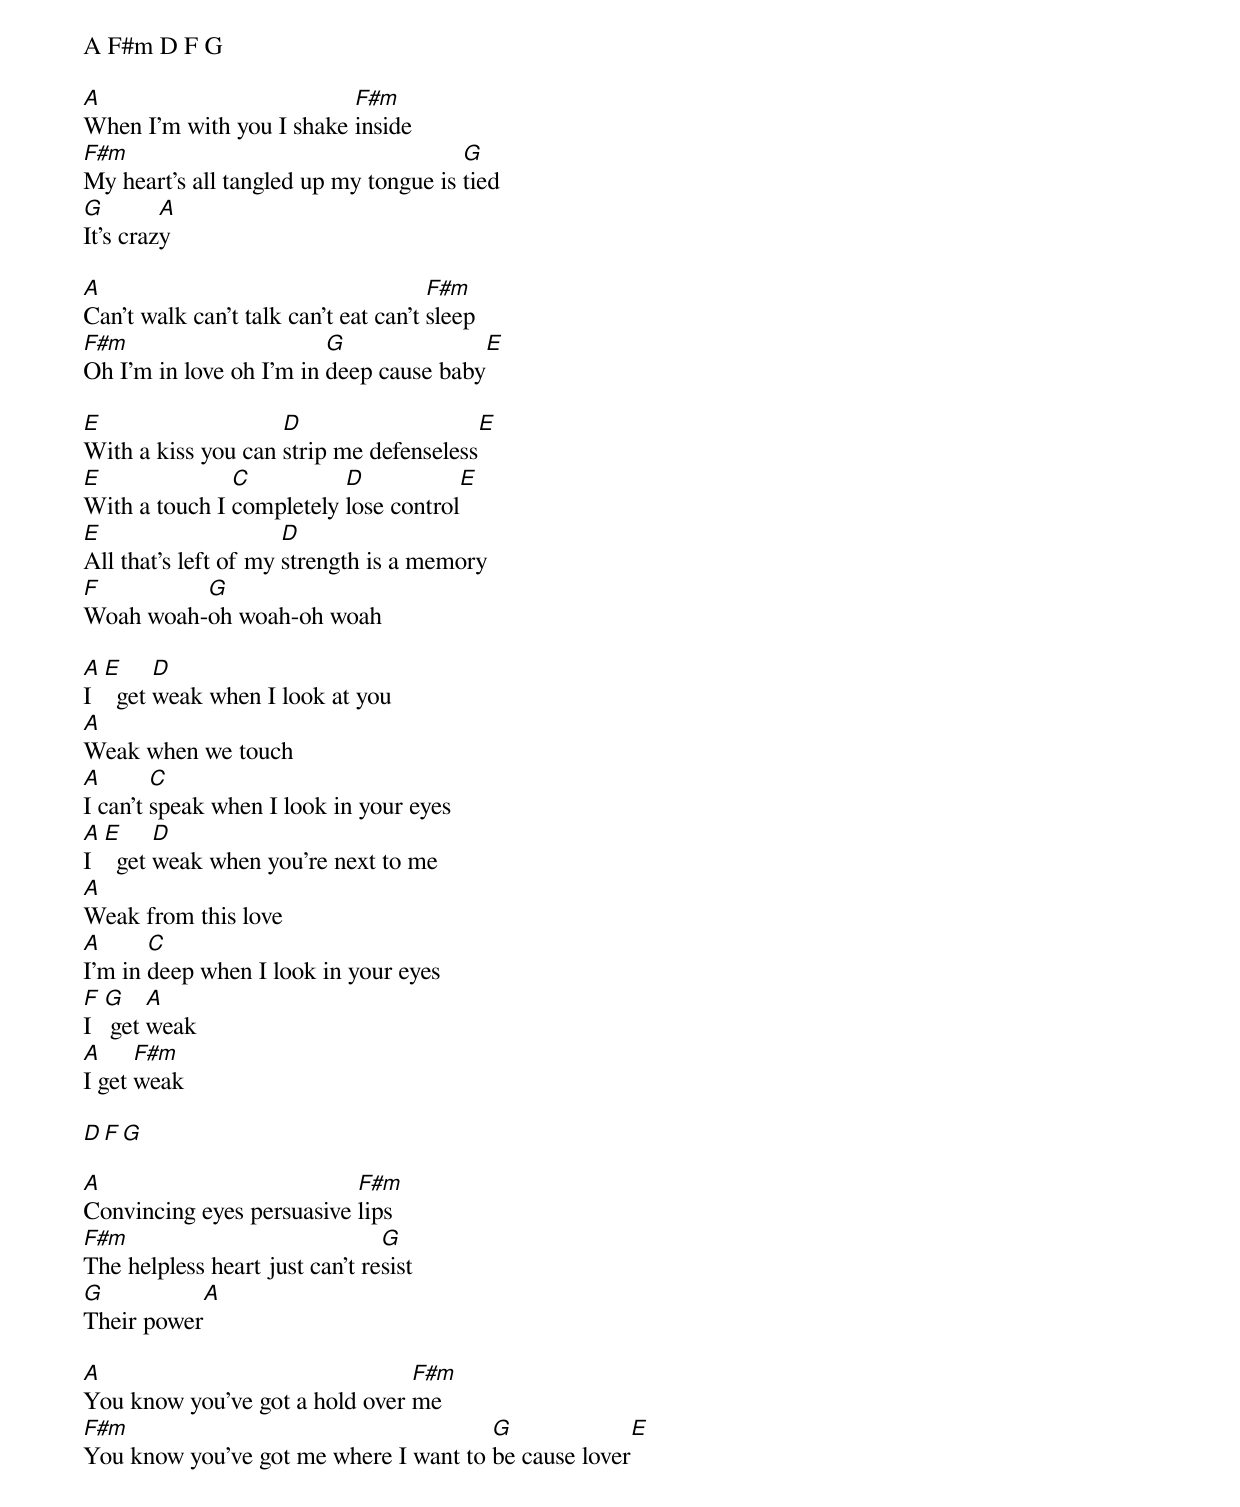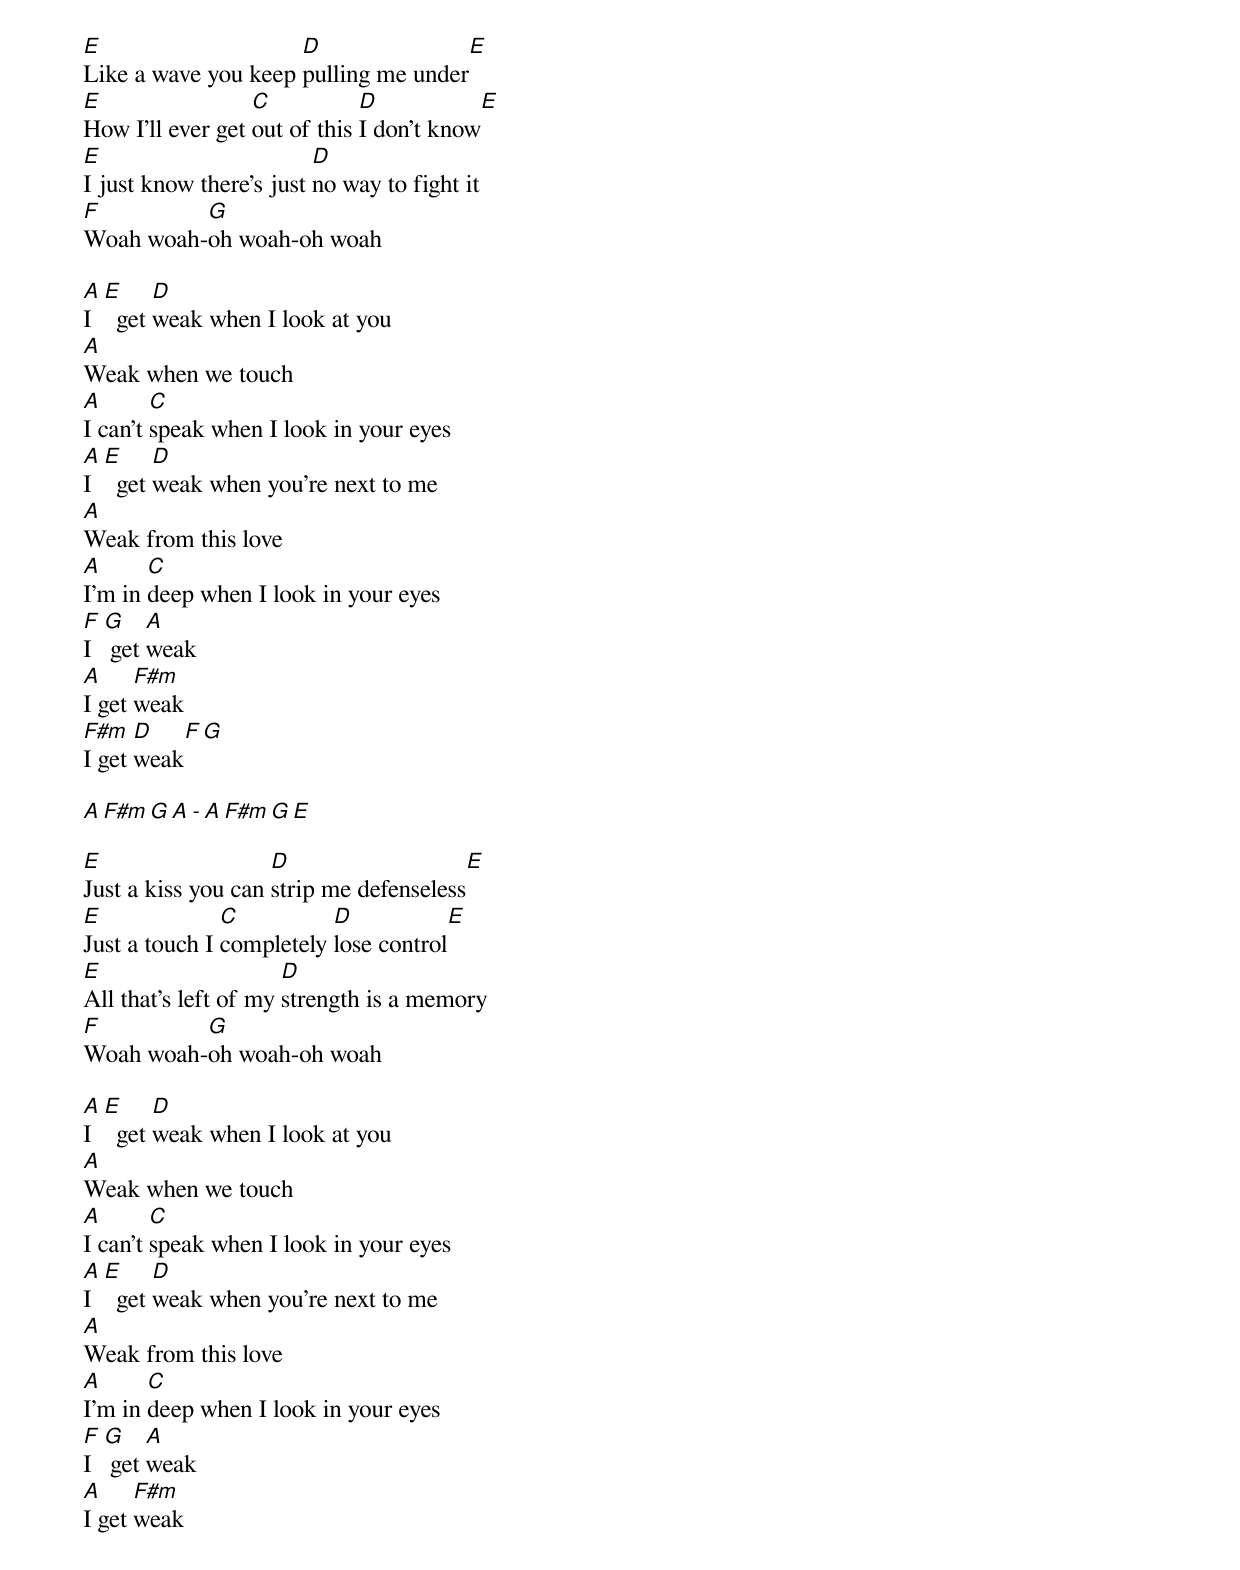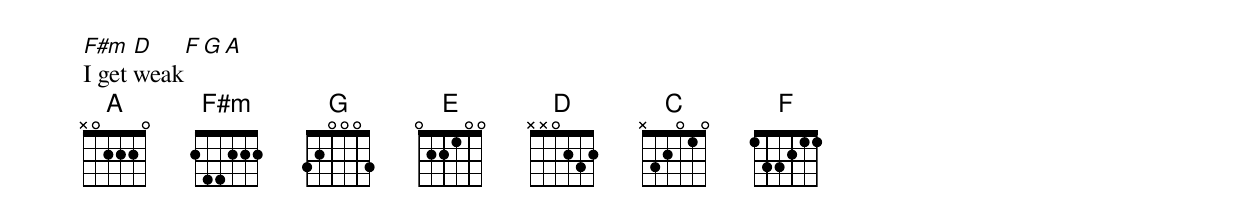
A F#m D F G

A                         F#m
When I'm with you I shake inside
F#m                                    G
My heart's all tangled up my tongue is tied
G        A
It's crazy

A                                     F#m
Can't walk can't talk can't eat can't sleep
F#m                      G              E
Oh I'm in love oh I'm in deep cause baby

E                   D                   E
With a kiss you can strip me defenseless
E              C          D           E
With a touch I completely lose control
E                     D
All that's left of my strength is a memory
F         G
Woah woah-oh woah-oh woah

A  E     D
I    get weak when I look at you
A
Weak when we touch
A       C
I can't speak when I look in your eyes
A  E     D
I    get weak when you're next to me
A
Weak from this love
A      C
I'm in deep when I look in your eyes
F  G    A
I   get weak
A     F#m
I get weak

D F G

A                          F#m
Convincing eyes persuasive lips
F#m                             G
The helpless heart just can't resist
G          A
Their power

A                               F#m
You know you've got a hold over me
F#m                                    G             E
You know you've got me where I want to be cause lover

E                    D               E
Like a wave you keep pulling me under
E                 C           D           E
How I'll ever get out of this I don't know
E                        D
I just know there's just no way to fight it
F         G
Woah woah-oh woah-oh woah

A  E     D
I    get weak when I look at you
A
Weak when we touch
A       C
I can't speak when I look in your eyes
A  E     D
I    get weak when you're next to me
A
Weak from this love
A      C
I'm in deep when I look in your eyes
F  G    A
I   get weak
A     F#m
I get weak
F#m   D    F G
I get weak

A F#m G A - A F#m G  E

E                   D                   E
Just a kiss you can strip me defenseless
E              C          D           E
Just a touch I completely lose control
E                     D
All that's left of my strength is a memory
F         G
Woah woah-oh woah-oh woah

A  E     D
I    get weak when I look at you
A
Weak when we touch
A       C
I can't speak when I look in your eyes
A  E     D
I    get weak when you're next to me
A
Weak from this love
A      C
I'm in deep when I look in your eyes
F  G    A
I   get weak
A     F#m
I get weak
F#m   D    F G A
I get weak
